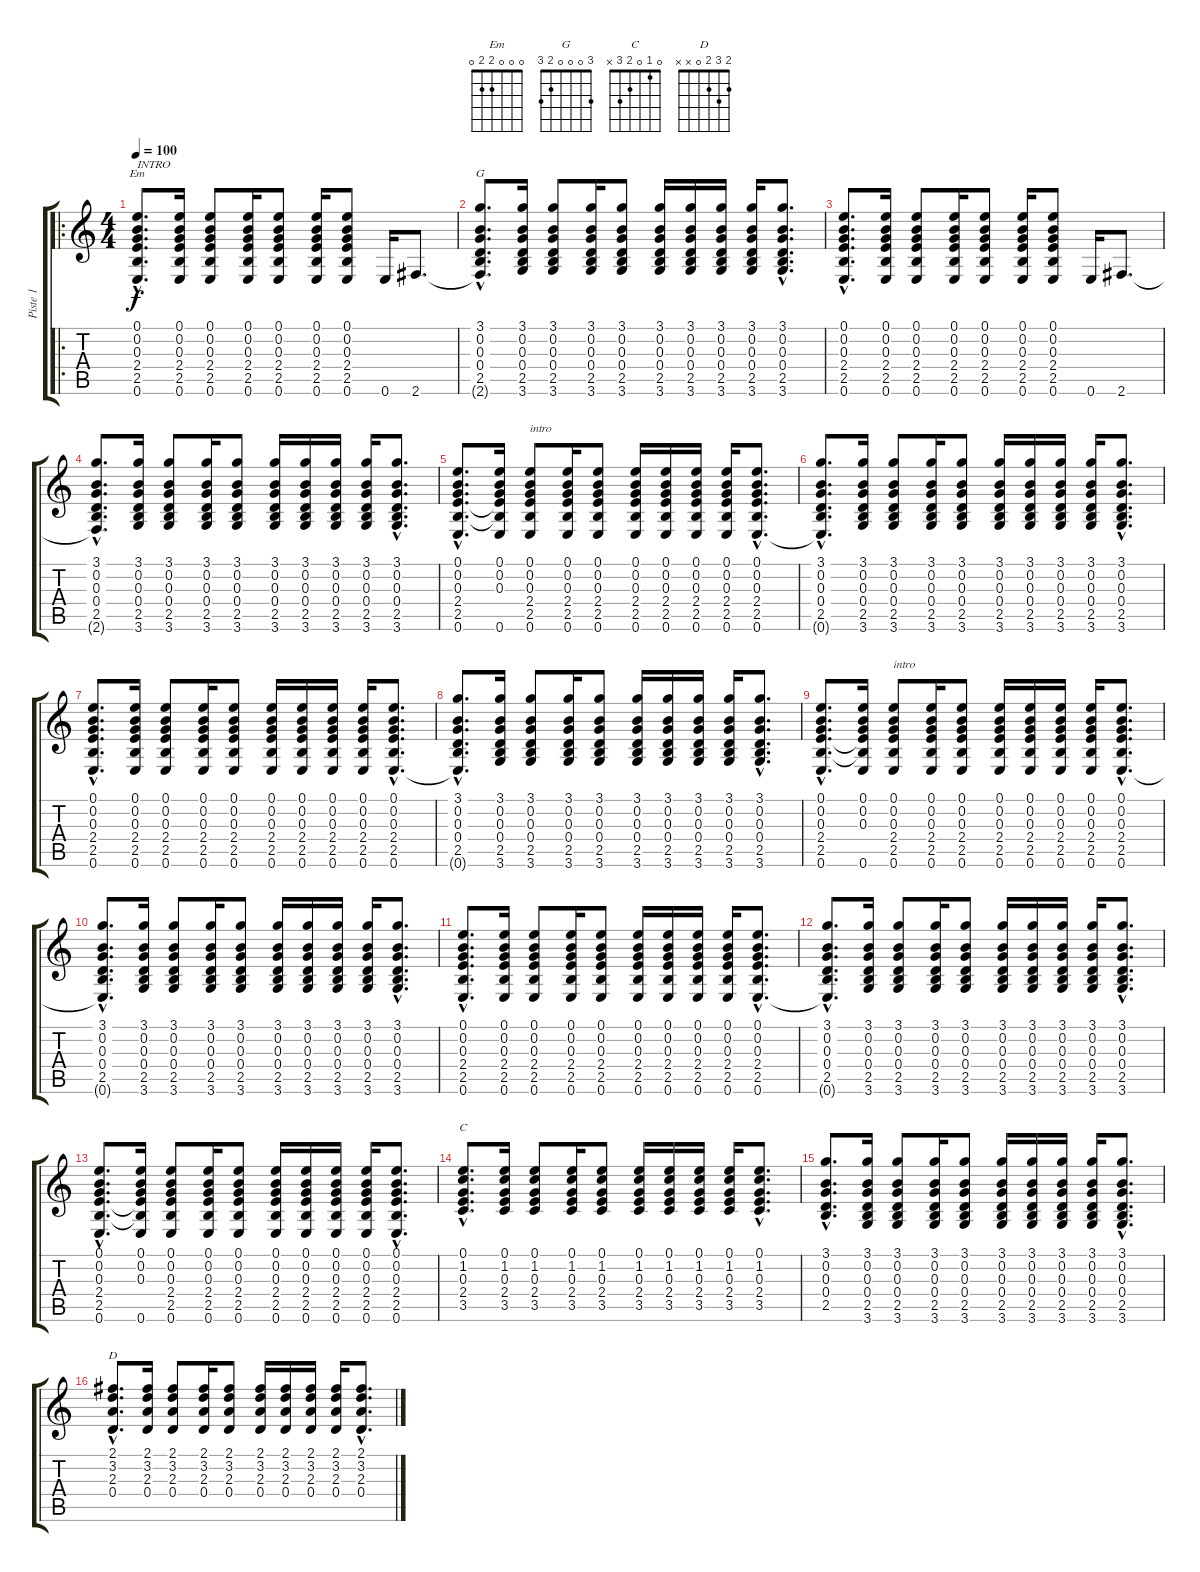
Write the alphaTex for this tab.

\track ("Piste 1" "Piste 1") {instrument acousticguitarsteel}
\staff {score tabs}
\tuning (E4 B3 G3 D3 A2 E2) {hide}
\chord ("Em" 0 0 0 2 2 0)
\chord ("G" 3 0 0 0 2 3)
\chord ("C" 0 1 0 2 3 x)
\chord ("D" 2 3 2 0 x x)
\ro
\ts (4 4)
\tempo 100
\clef g2
\ks c
(0.1{hac} 0.2{hac} 0.3{hac} 2.4{hac} 2.5{hac} 0.6{hac}).8{d ch "Em" txt "INTRO" dy f volume 9 instrument acousticguitarsteel} (0.1 0.2 0.3 2.4 2.5 0.6).16 (0.1 0.2 0.3 2.4 2.5 0.6).8 (0.1 0.2 0.3 2.4 2.5 0.6).16 (0.1 0.2 0.3 2.4 2.5 0.6).8 (0.1 0.2 0.3 2.4 2.5 0.6).16 (0.1 0.2 0.3 2.4 2.5 0.6).8 0.6.16 2.6.8{d} |
(3.1{hac} 0.2{hac} 0.3{hac} 0.4{hac} 2.5{hac} 2.6{hac t}).8{d ch "G"} (3.1 0.2 0.3 0.4 2.5 3.6).16 (3.1 0.2 0.3 0.4 2.5 3.6).8 (3.1 0.2 0.3 0.4 2.5 3.6).16 (3.1 0.2 0.3 0.4 2.5 3.6).8 (3.1 0.2 0.3 0.4 2.5 3.6).16 (3.1 0.2 0.3 0.4 2.5 3.6).16 (3.1 0.2 0.3 0.4 2.5 3.6).16 (3.1 0.2 0.3 0.4 2.5 3.6).16 (3.1{hac} 0.2{hac} 0.3{hac} 0.4{hac} 2.5{hac} 3.6{hac}).8{d} |
(0.1{hac} 0.2{hac} 0.3{hac} 2.4{hac} 2.5{hac} 0.6{hac}).8{d} (0.1 0.2 0.3 2.4 2.5 0.6).16 (0.1 0.2 0.3 2.4 2.5 0.6).8 (0.1 0.2 0.3 2.4 2.5 0.6).16 (0.1 0.2 0.3 2.4 2.5 0.6).8 (0.1 0.2 0.3 2.4 2.5 0.6).16 (0.1 0.2 0.3 2.4 2.5 0.6).8 0.6.16 2.6.8{d} |
(3.1{hac} 0.2{hac} 0.3{hac} 0.4{hac} 2.5{hac} 2.6{hac t}).8{d} (3.1 0.2 0.3 0.4 2.5 3.6).16 (3.1 0.2 0.3 0.4 2.5 3.6).8 (3.1 0.2 0.3 0.4 2.5 3.6).16 (3.1 0.2 0.3 0.4 2.5 3.6).8 (3.1 0.2 0.3 0.4 2.5 3.6).16 (3.1 0.2 0.3 0.4 2.5 3.6).16 (3.1 0.2 0.3 0.4 2.5 3.6).16 (3.1 0.2 0.3 0.4 2.5 3.6).16 (3.1{hac} 0.2{hac} 0.3{hac} 0.4{hac} 2.5{hac} 3.6{hac}).8{d} |
(0.1{hac} 0.2{hac} 0.3{hac} 2.4{hac} 2.5{hac} 0.6{hac}).8{d} (0.1 0.2 0.3 2.4{t} 2.5{t} 0.6).16 (0.1 0.2 0.3 2.4 2.5 0.6).8{txt "intro"} (0.1 0.2 0.3 2.4 2.5 0.6).16 (0.1 0.2 0.3 2.4 2.5 0.6).8 (0.1 0.2 0.3 2.4 2.5 0.6).16 (0.1 0.2 0.3 2.4 2.5 0.6).16 (0.1 0.2 0.3 2.4 2.5 0.6).16 (0.1 0.2 0.3 2.4 2.5 0.6).16 (0.1{hac} 0.2{hac} 0.3{hac} 2.4{hac} 2.5{hac} 0.6{hac}).8{d} |
(3.1{hac} 0.2{hac} 0.3{hac} 0.4{hac} 2.5{hac} 0.6{hac t}).8{d} (3.1 0.2 0.3 0.4 2.5 3.6).16 (3.1 0.2 0.3 0.4 2.5 3.6).8 (3.1 0.2 0.3 0.4 2.5 3.6).16 (3.1 0.2 0.3 0.4 2.5 3.6).8 (3.1 0.2 0.3 0.4 2.5 3.6).16 (3.1 0.2 0.3 0.4 2.5 3.6).16 (3.1 0.2 0.3 0.4 2.5 3.6).16 (3.1 0.2 0.3 0.4 2.5 3.6).16 (3.1{hac} 0.2{hac} 0.3{hac} 0.4{hac} 2.5{hac} 3.6{hac}).8{d} |
(0.1{hac} 0.2{hac} 0.3{hac} 2.4{hac} 2.5{hac} 0.6{hac}).8{d} (0.1 0.2 0.3 2.4 2.5 0.6).16 (0.1 0.2 0.3 2.4 2.5 0.6).8 (0.1 0.2 0.3 2.4 2.5 0.6).16 (0.1 0.2 0.3 2.4 2.5 0.6).8 (0.1 0.2 0.3 2.4 2.5 0.6).16 (0.1 0.2 0.3 2.4 2.5 0.6).16 (0.1 0.2 0.3 2.4 2.5 0.6).16 (0.1 0.2 0.3 2.4 2.5 0.6).16 (0.1{hac} 0.2{hac} 0.3{hac} 2.4{hac} 2.5{hac} 0.6{hac}).8{d} |
(3.1{hac} 0.2{hac} 0.3{hac} 0.4{hac} 2.5{hac} 0.6{hac t}).8{d} (3.1 0.2 0.3 0.4 2.5 3.6).16 (3.1 0.2 0.3 0.4 2.5 3.6).8 (3.1 0.2 0.3 0.4 2.5 3.6).16 (3.1 0.2 0.3 0.4 2.5 3.6).8 (3.1 0.2 0.3 0.4 2.5 3.6).16 (3.1 0.2 0.3 0.4 2.5 3.6).16 (3.1 0.2 0.3 0.4 2.5 3.6).16 (3.1 0.2 0.3 0.4 2.5 3.6).16 (3.1{hac} 0.2{hac} 0.3{hac} 0.4{hac} 2.5{hac} 3.6{hac}).8{d} |
(0.1{hac} 0.2{hac} 0.3{hac} 2.4{hac} 2.5{hac} 0.6{hac}).8{d} (0.1 0.2 0.3 2.4{t} 2.5{t} 0.6).16 (0.1 0.2 0.3 2.4 2.5 0.6).8{txt "intro"} (0.1 0.2 0.3 2.4 2.5 0.6).16 (0.1 0.2 0.3 2.4 2.5 0.6).8 (0.1 0.2 0.3 2.4 2.5 0.6).16 (0.1 0.2 0.3 2.4 2.5 0.6).16 (0.1 0.2 0.3 2.4 2.5 0.6).16 (0.1 0.2 0.3 2.4 2.5 0.6).16 (0.1{hac} 0.2{hac} 0.3{hac} 2.4{hac} 2.5{hac} 0.6{hac}).8{d} |
(3.1{hac} 0.2{hac} 0.3{hac} 0.4{hac} 2.5{hac} 0.6{hac t}).8{d} (3.1 0.2 0.3 0.4 2.5 3.6).16 (3.1 0.2 0.3 0.4 2.5 3.6).8 (3.1 0.2 0.3 0.4 2.5 3.6).16 (3.1 0.2 0.3 0.4 2.5 3.6).8 (3.1 0.2 0.3 0.4 2.5 3.6).16 (3.1 0.2 0.3 0.4 2.5 3.6).16 (3.1 0.2 0.3 0.4 2.5 3.6).16 (3.1 0.2 0.3 0.4 2.5 3.6).16 (3.1{hac} 0.2{hac} 0.3{hac} 0.4{hac} 2.5{hac} 3.6{hac}).8{d} |
(0.1{hac} 0.2{hac} 0.3{hac} 2.4{hac} 2.5{hac} 0.6{hac}).8{d} (0.1 0.2 0.3 2.4 2.5 0.6).16 (0.1 0.2 0.3 2.4 2.5 0.6).8 (0.1 0.2 0.3 2.4 2.5 0.6).16 (0.1 0.2 0.3 2.4 2.5 0.6).8 (0.1 0.2 0.3 2.4 2.5 0.6).16 (0.1 0.2 0.3 2.4 2.5 0.6).16 (0.1 0.2 0.3 2.4 2.5 0.6).16 (0.1 0.2 0.3 2.4 2.5 0.6).16 (0.1{hac} 0.2{hac} 0.3{hac} 2.4{hac} 2.5{hac} 0.6{hac}).8{d} |
(3.1{hac} 0.2{hac} 0.3{hac} 0.4{hac} 2.5{hac} 0.6{hac t}).8{d} (3.1 0.2 0.3 0.4 2.5 3.6).16 (3.1 0.2 0.3 0.4 2.5 3.6).8 (3.1 0.2 0.3 0.4 2.5 3.6).16 (3.1 0.2 0.3 0.4 2.5 3.6).8 (3.1 0.2 0.3 0.4 2.5 3.6).16 (3.1 0.2 0.3 0.4 2.5 3.6).16 (3.1 0.2 0.3 0.4 2.5 3.6).16 (3.1 0.2 0.3 0.4 2.5 3.6).16 (3.1{hac} 0.2{hac} 0.3{hac} 0.4{hac} 2.5{hac} 3.6{hac}).8{d} |
(0.1{hac} 0.2{hac} 0.3{hac} 2.4{hac} 2.5{hac} 0.6{hac}).8{d} (0.1 0.2 0.3 2.4{t} 2.5{t} 0.6).16 (0.1 0.2 0.3 2.4 2.5 0.6).8 (0.1 0.2 0.3 2.4 2.5 0.6).16 (0.1 0.2 0.3 2.4 2.5 0.6).8 (0.1 0.2 0.3 2.4 2.5 0.6).16 (0.1 0.2 0.3 2.4 2.5 0.6).16 (0.1 0.2 0.3 2.4 2.5 0.6).16 (0.1 0.2 0.3 2.4 2.5 0.6).16 (0.1{hac} 0.2{hac} 0.3{hac} 2.4{hac} 2.5{hac} 0.6{hac}).8{d} |
(0.1{hac} 1.2{hac} 0.3{hac} 2.4{hac} 3.5{hac}).8{d ch "C"} (0.1 1.2 0.3 2.4 3.5).16 (0.1 1.2 0.3 2.4 3.5).8 (0.1 1.2 0.3 2.4 3.5).16 (0.1 1.2 0.3 2.4 3.5).8 (0.1 1.2 0.3 2.4 3.5).16 (0.1 1.2 0.3 2.4 3.5).16 (0.1 1.2 0.3 2.4 3.5).16 (0.1 1.2 0.3 2.4 3.5).16 (0.1{hac} 1.2{hac} 0.3{hac} 2.4{hac} 3.5{hac}).8{d} |
(3.1{hac} 0.2{hac} 0.3{hac} 0.4{hac} 2.5{hac}).8{d} (3.1 0.2 0.3 0.4 2.5 3.6).16 (3.1 0.2 0.3 0.4 2.5 3.6).8 (3.1 0.2 0.3 0.4 2.5 3.6).16 (3.1 0.2 0.3 0.4 2.5 3.6).8 (3.1 0.2 0.3 0.4 2.5 3.6).16 (3.1 0.2 0.3 0.4 2.5 3.6).16 (3.1 0.2 0.3 0.4 2.5 3.6).16 (3.1 0.2 0.3 0.4 2.5 3.6).16 (3.1{hac} 0.2{hac} 0.3{hac} 0.4{hac} 2.5{hac} 3.6{hac}).8{d} |
(2.1{hac} 3.2{hac} 2.3{hac} 0.4{hac}).8{d ch "D"} (2.1 3.2 2.3 0.4).16 (2.1 3.2 2.3 0.4).8 (2.1 3.2 2.3 0.4).16 (2.1 3.2 2.3 0.4).8 (2.1 3.2 2.3 0.4).16 (2.1 3.2 2.3 0.4).16 (2.1 3.2 2.3 0.4).16 (2.1 3.2 2.3 0.4).16 (2.1{hac} 3.2{hac} 2.3{hac} 0.4{hac}).8{d}
